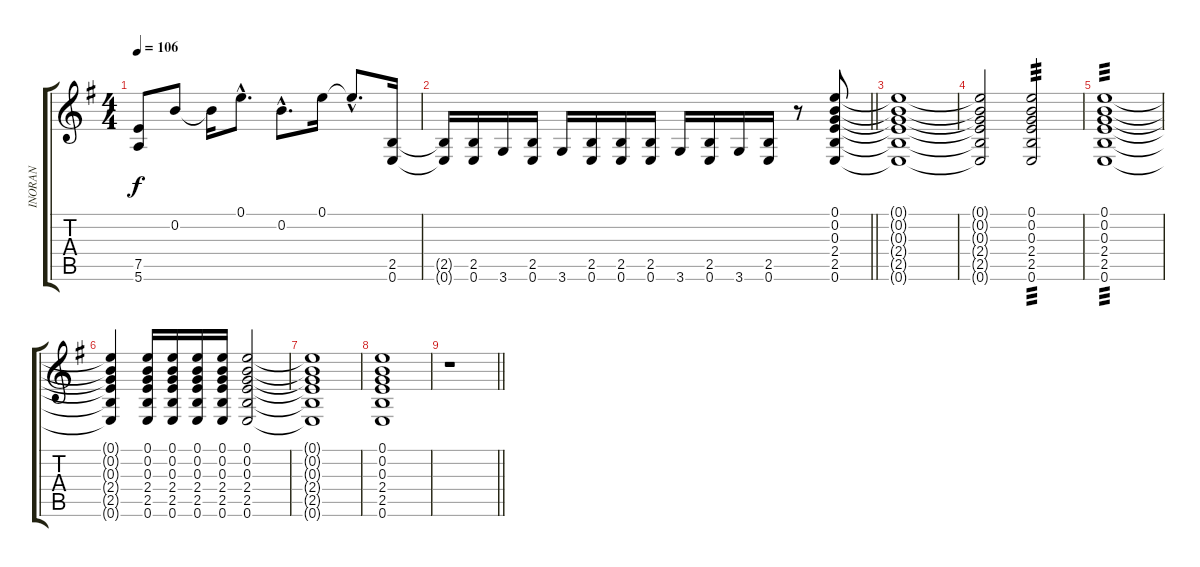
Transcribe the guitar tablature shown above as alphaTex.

\track ("INORAN" "INORAN") {instrument distortionguitar}
\staff {score tabs}
\tuning (E4 B3 G3 D3 A2 E2) {hide}
\ts (4 4)
\tempo 106
\clef g2
\ks g
(7.5{t} 5.6{t}).8{dy f} 0.2.8 0.2{t}.16 0.1{hac}.8{d} 0.2{hac}.8{d} 0.1.16 0.1{hac t}.8{d} (2.5 0.6).16 |
\barLineRight lightlight
(2.5{t} 0.6{t}).16 (2.5 0.6).16 3.6.16 (2.5 0.6).16 3.6.16 (2.5 0.6).16 (2.5 0.6).16 (2.5 0.6).16 3.6.16 (2.5 0.6).16 3.6.16 (2.5 0.6).16 r.8 (0.1 0.2 0.3 2.4 2.5 0.6).8 |
(0.1{t} 0.2{t} 0.3{t} 2.4{t} 2.5{t} 0.6{t}).1 |
(0.1{t} 0.2{t} 0.3{t} 2.4{t} 2.5{t} 0.6{t}).2 (0.1 0.2 0.3 2.4 2.5 0.6).2{tp 3} |
(0.1 0.2 0.3 2.4 2.5 0.6).1{tp 3} |
(0.1{t} 0.2{t} 0.3{t} 2.4{t} 2.5{t} 0.6{t}).4 (0.1 0.2 0.3 2.4 2.5 0.6).16 (0.1 0.2 0.3 2.4 2.5 0.6).16 (0.1 0.2 0.3 2.4 2.5 0.6).16 (0.1 0.2 0.3 2.4 2.5 0.6).16 (0.1 0.2 0.3 2.4 2.5 0.6).2 |
(0.1{t} 0.2{t} 0.3{t} 2.4{t} 2.5{t} 0.6{t}).1 |
(0.1 0.2 0.3 2.4 2.5 0.6).1 |
\barLineRight lightlight
r.1
